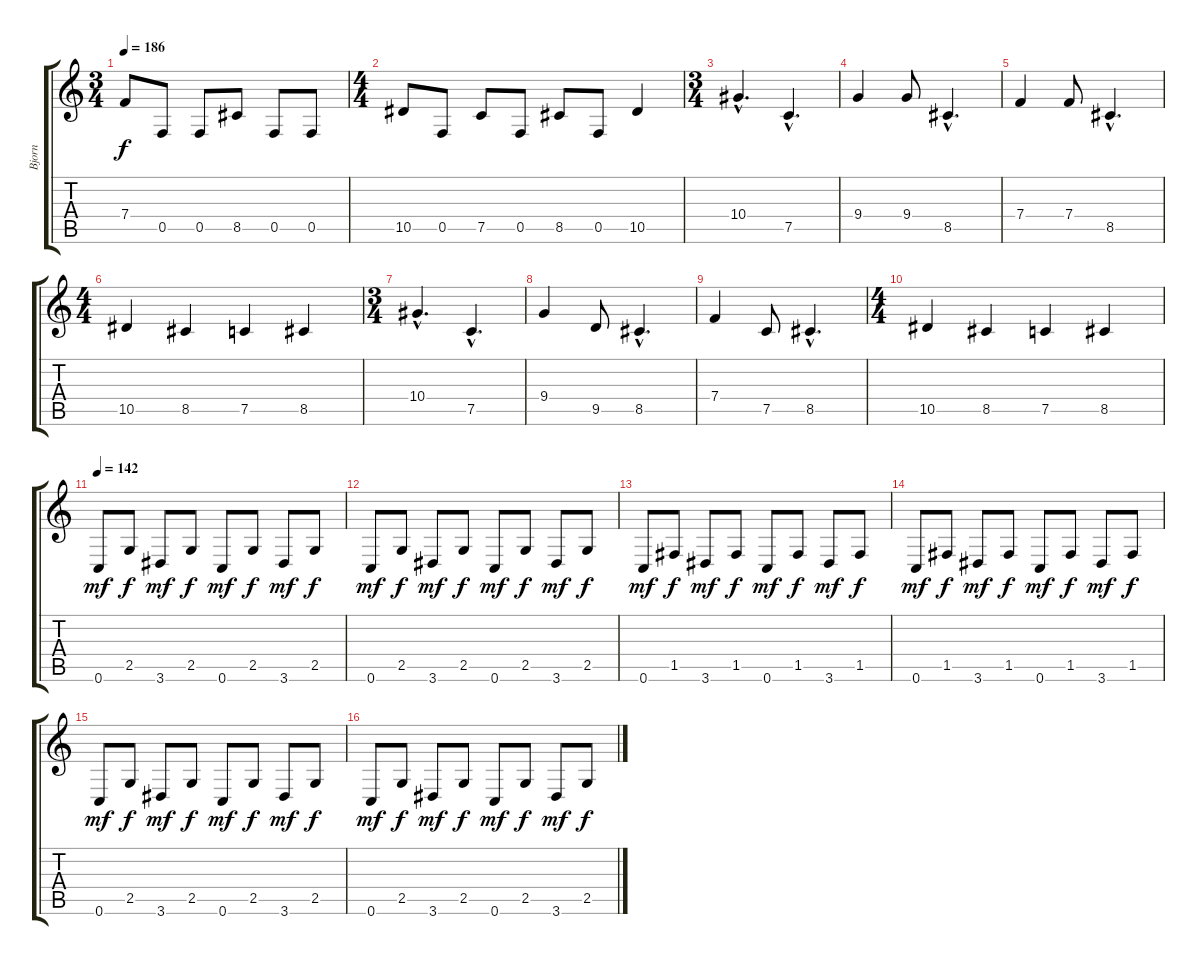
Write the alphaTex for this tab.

\track ("Bjorn" "Bjorn") {instrument distortionguitar}
\staff {score tabs}
\tuning (C4 G3 Eb3 Bb2 F2 C2) {hide}
\ts (3 4)
\tempo 186
\clef g2
\ks c
7.4.8{dy f} 0.5.8 0.5.8 8.5.8 0.5.8 0.5.8 |
\ts (4 4)
10.5.8 0.5.8 7.5.8 0.5.8 8.5.8 0.5.8 10.5.4 |
\ts (3 4)
10.4{hac}.4{d} 7.5{hac}.4{d} |
9.4.4 9.4.8 8.5{hac}.4{d} |
7.4.4 7.4.8 8.5{hac}.4{d} |
\ts (4 4)
10.5.4 8.5.4 7.5.4 8.5.4 |
\ts (3 4)
10.4{hac}.4{d} 7.5{hac}.4{d} |
9.4.4 9.5.8 8.5{hac}.4{d} |
7.4.4 7.5.8 8.5{hac}.4{d} |
\ts (4 4)
10.5.4 8.5.4 7.5.4 8.5.4 |
\tempo 142
0.6.8{dy mf} 2.5.8{dy f} 3.6.8{dy mf} 2.5.8{dy f} 0.6.8{dy mf} 2.5.8{dy f} 3.6.8{dy mf} 2.5.8{dy f} |
0.6.8{dy mf} 2.5.8{dy f} 3.6.8{dy mf} 2.5.8{dy f} 0.6.8{dy mf} 2.5.8{dy f} 3.6.8{dy mf} 2.5.8{dy f} |
0.6.8{dy mf} 1.5.8{dy f} 3.6.8{dy mf} 1.5.8{dy f} 0.6.8{dy mf} 1.5.8{dy f} 3.6.8{dy mf} 1.5.8{dy f} |
0.6.8{dy mf} 1.5.8{dy f} 3.6.8{dy mf} 1.5.8{dy f} 0.6.8{dy mf} 1.5.8{dy f} 3.6.8{dy mf} 1.5.8{dy f} |
0.6.8{dy mf} 2.5.8{dy f} 3.6.8{dy mf} 2.5.8{dy f} 0.6.8{dy mf} 2.5.8{dy f} 3.6.8{dy mf} 2.5.8{dy f} |
0.6.8{dy mf} 2.5.8{dy f} 3.6.8{dy mf} 2.5.8{dy f} 0.6.8{dy mf} 2.5.8{dy f} 3.6.8{dy mf} 2.5.8{dy f}
